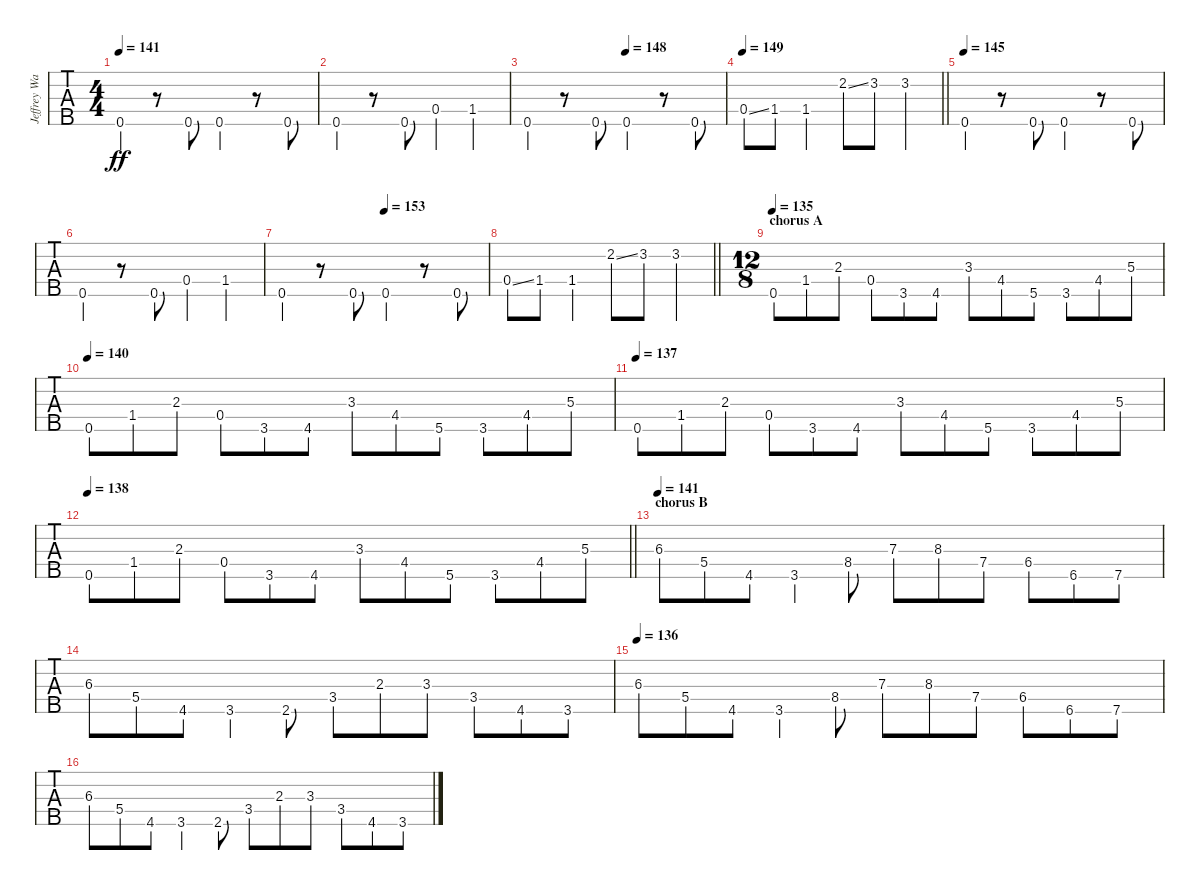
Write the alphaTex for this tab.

\track ("Jeffrey Walker" "Jeffrey Wa") {instrument electricbasspick}
\staff {tabs}
\tuning (G2 D2 A1 E1 B0) {hide}
\ts (4 4)
\tempo 141
\clef f4
\ks c
0.5.4{dy ff} r.8 0.5.8 0.5.4 r.8 0.5.8 |
0.5.4 r.8 0.5.8 0.4.4 1.4.4 |
\tempo (148 0.5)
0.5.4 r.8 0.5.8 0.5.4 r.8 0.5.8 |
\tempo 149
\barLineRight lightlight
0.4{ss}.8 1.4.8 1.4.4 2.2{ss}.8 3.2.8 3.2.4 |
\tempo 145
0.5.4 r.8 0.5.8 0.5.4 r.8 0.5.8 |
0.5.4 r.8 0.5.8 0.4.4 1.4.4 |
\tempo (153 0.5)
0.5.4 r.8 0.5.8 0.5.4 r.8 0.5.8 |
\barLineRight lightlight
0.4{ss}.8 1.4.8 1.4.4 2.2{ss}.8 3.2.8 3.2.4 |
\ts (12 8)
\section ("" "chorus A")
\tempo 135
0.5.8 1.4.8 2.3.8 0.4.8 3.5.8 4.5.8 3.3.8 4.4.8 5.5.8 3.5.8 4.4.8 5.3.8 |
\tempo 140
0.5.8 1.4.8 2.3.8 0.4.8 3.5.8 4.5.8 3.3.8 4.4.8 5.5.8 3.5.8 4.4.8 5.3.8 |
\tempo 137
0.5.8 1.4.8 2.3.8 0.4.8 3.5.8 4.5.8 3.3.8 4.4.8 5.5.8 3.5.8 4.4.8 5.3.8 |
\tempo 138
\barLineRight lightlight
0.5.8 1.4.8 2.3.8 0.4.8 3.5.8 4.5.8 3.3.8 4.4.8 5.5.8 3.5.8 4.4.8 5.3.8 |
\section ("" "chorus B")
\tempo 141
6.3.8 5.4.8 4.5.8 3.5.4 8.4.8 7.3.8 8.3.8 7.4.8 6.4.8 6.5.8 7.5.8 |
6.3.8 5.4.8 4.5.8 3.5.4 2.5.8 3.4.8 2.3.8 3.3.8 3.4.8 4.5.8 3.5.8 |
\tempo 136
6.3.8 5.4.8 4.5.8 3.5.4 8.4.8 7.3.8 8.3.8 7.4.8 6.4.8 6.5.8 7.5.8 |
6.3.8 5.4.8 4.5.8 3.5.4 2.5.8 3.4.8 2.3.8 3.3.8 3.4.8 4.5.8 3.5.8
